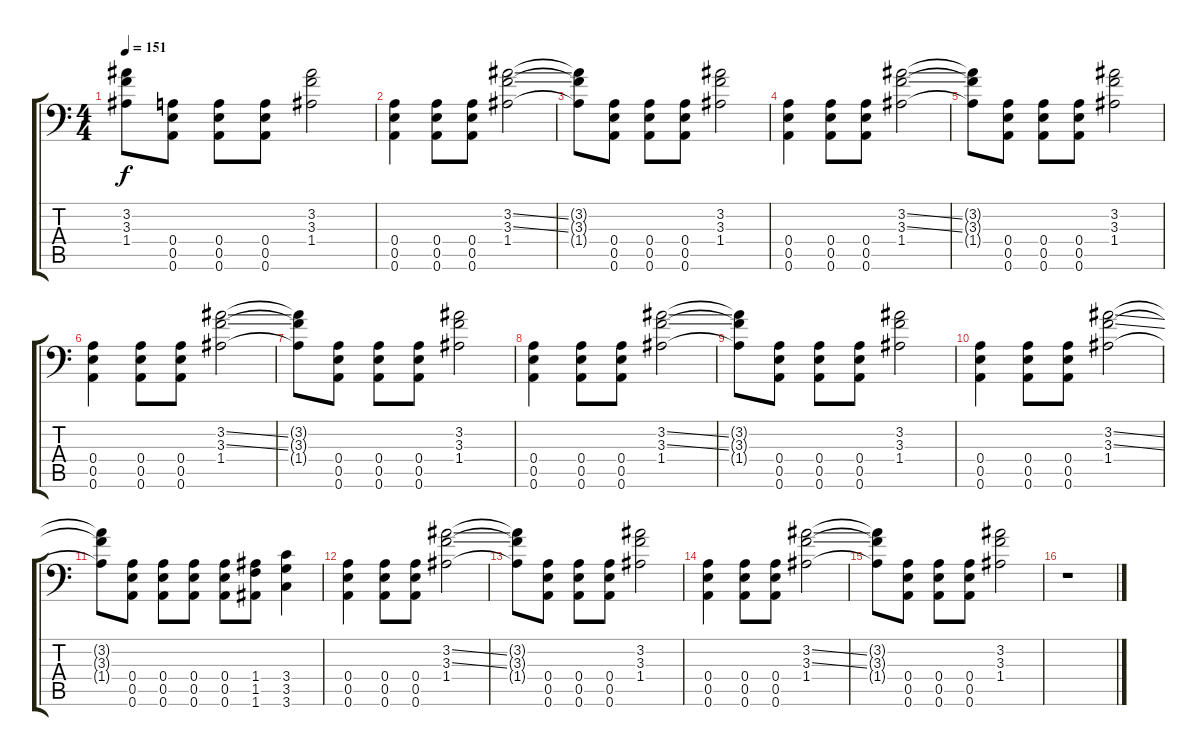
\track "" {instrument distortionguitar}
\staff {score tabs}
\tuning (B3 G3 D3 A2 E2 A1) {hide}
\ts (4 4)
\tempo 151
\clef f4
\ks c
(3.2{t} 3.3{t} 1.4{t}).8{dy f} (0.4 0.5 0.6).8 (0.4 0.5 0.6).8 (0.4 0.5 0.6).8 (3.2 3.3 1.4).2 |
(0.4 0.5 0.6).4 (0.4 0.5 0.6).8 (0.4 0.5 0.6).8 (3.2{ss} 3.3{ss} 1.4).2 |
(3.2{t} 3.3{t} 1.4{t}).8 (0.4 0.5 0.6).8 (0.4 0.5 0.6).8 (0.4 0.5 0.6).8 (3.2 3.3 1.4).2 |
(0.4 0.5 0.6).4 (0.4 0.5 0.6).8 (0.4 0.5 0.6).8 (3.2{ss} 3.3{ss} 1.4).2 |
(3.2{t} 3.3{t} 1.4{t}).8 (0.4 0.5 0.6).8 (0.4 0.5 0.6).8 (0.4 0.5 0.6).8 (3.2 3.3 1.4).2 |
(0.4 0.5 0.6).4 (0.4 0.5 0.6).8 (0.4 0.5 0.6).8 (3.2{ss} 3.3{ss} 1.4).2 |
(3.2{t} 3.3{t} 1.4{t}).8 (0.4 0.5 0.6).8 (0.4 0.5 0.6).8 (0.4 0.5 0.6).8 (3.2 3.3 1.4).2 |
(0.4 0.5 0.6).4 (0.4 0.5 0.6).8 (0.4 0.5 0.6).8 (3.2{ss} 3.3{ss} 1.4).2 |
(3.2{t} 3.3{t} 1.4{t}).8 (0.4 0.5 0.6).8 (0.4 0.5 0.6).8 (0.4 0.5 0.6).8 (3.2 3.3 1.4).2 |
(0.4 0.5 0.6).4 (0.4 0.5 0.6).8 (0.4 0.5 0.6).8 (3.2{ss} 3.3{ss} 1.4).2 |
(3.2{t} 3.3{t} 1.4{t}).8 (0.4 0.5 0.6).8 (0.4 0.5 0.6).8 (0.4 0.5 0.6).8 (0.4 0.5 0.6).8 (1.4 1.5 1.6).8 (3.4 3.5 3.6).4 |
(0.4 0.5 0.6).4 (0.4 0.5 0.6).8 (0.4 0.5 0.6).8 (3.2{ss} 3.3{ss} 1.4).2 |
(3.2{t} 3.3{t} 1.4{t}).8 (0.4 0.5 0.6).8 (0.4 0.5 0.6).8 (0.4 0.5 0.6).8 (3.2 3.3 1.4).2 |
(0.4 0.5 0.6).4 (0.4 0.5 0.6).8 (0.4 0.5 0.6).8 (3.2{ss} 3.3{ss} 1.4).2 |
(3.2{t} 3.3{t} 1.4{t}).8 (0.4 0.5 0.6).8 (0.4 0.5 0.6).8 (0.4 0.5 0.6).8 (3.2 3.3 1.4).2 |
r.1
